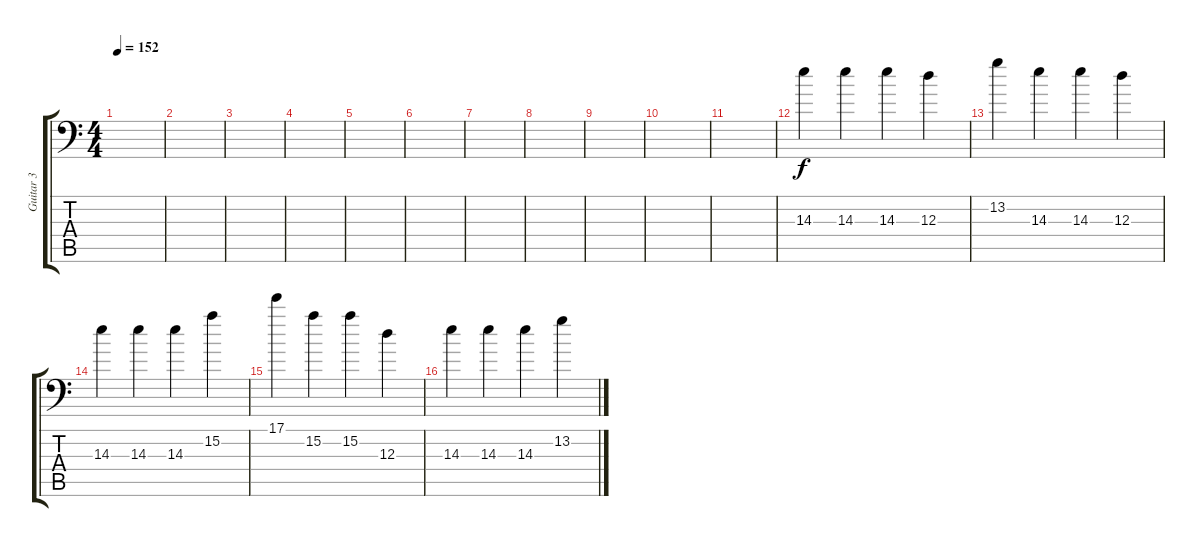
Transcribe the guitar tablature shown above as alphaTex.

\track ("Guitar 3" "Guitar 3") {instrument distortionguitar}
\staff {score tabs}
\tuning (B3 Gb3 D3 A2 E2 A1) {hide}
\ts (4 4)
\tempo 152
\clef f4
\ks c
|
|
|
|
|
|
|
|
|
|
|
14.3.4{beam merge} 14.3.4 14.3.4 12.3.4 |
13.2.4 14.3.4{beam merge} 14.3.4 12.3.4 |
14.3.4{beam merge} 14.3.4{beam merge} 14.3.4{beam merge} 15.2.4 |
17.1.4 15.2.4{beam merge} 15.2.4{beam merge} 12.3.4 |
14.3.4{beam merge} 14.3.4 14.3.4 13.2.4
